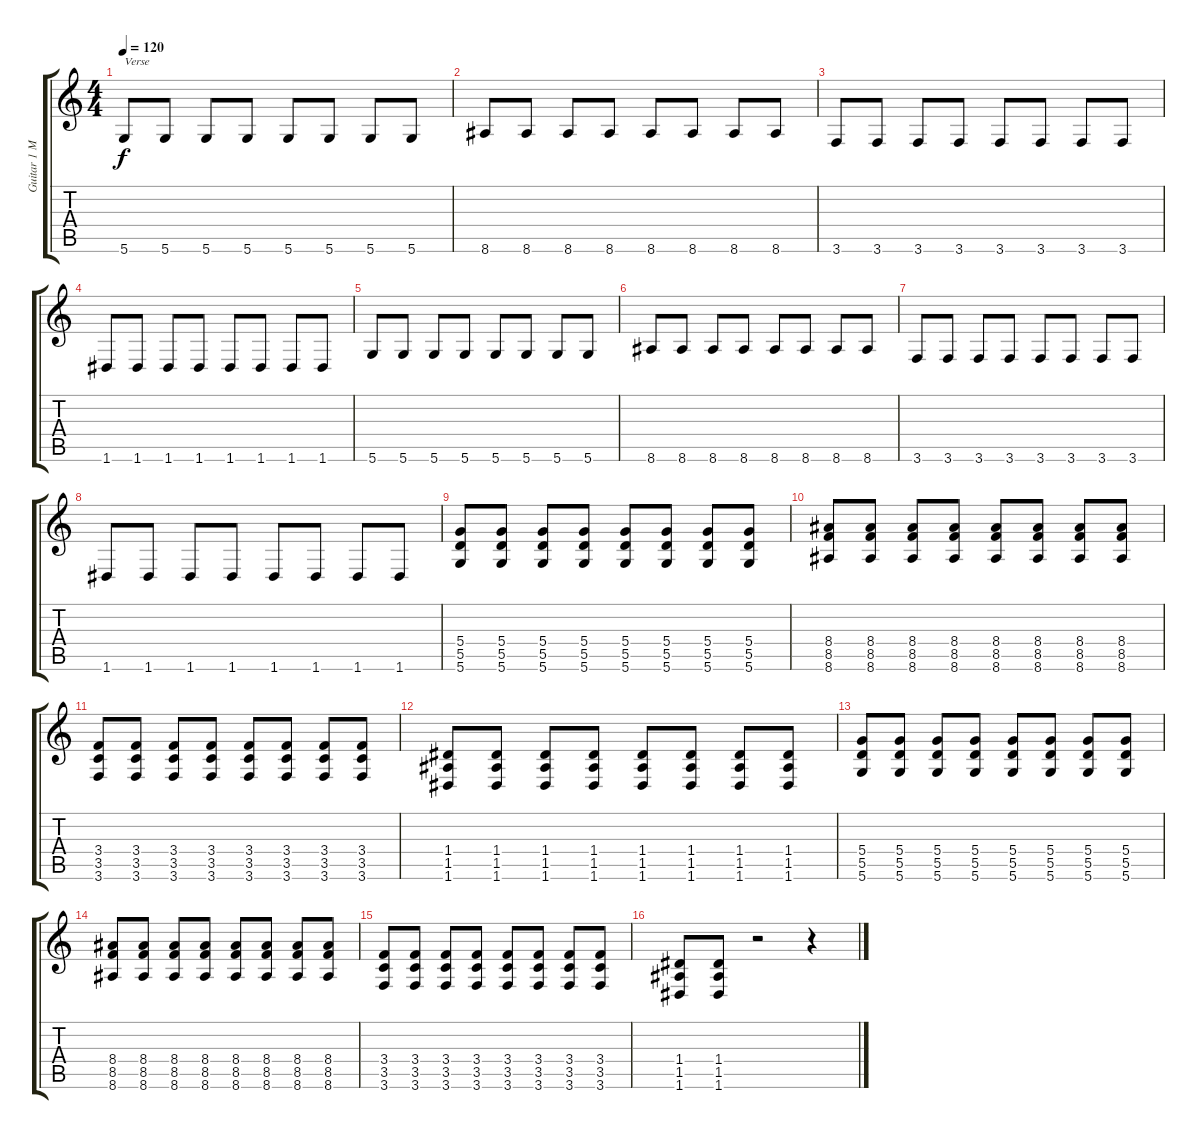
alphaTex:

\track ("Guitar 1 Muted" "Guitar 1 M") {instrument electricguitarmuted}
\staff {score tabs}
\tuning (E4 B3 G3 D3 A2 D2) {hide}
\ts (4 4)
\tempo 120
\clef g2
\ks c
5.6.8{txt "Verse" dy f} 5.6.8 5.6.8 5.6.8 5.6.8 5.6.8 5.6.8 5.6.8 |
8.6.8 8.6.8 8.6.8 8.6.8 8.6.8 8.6.8 8.6.8 8.6.8 |
3.6.8 3.6.8 3.6.8 3.6.8 3.6.8 3.6.8 3.6.8 3.6.8 |
1.6.8 1.6.8 1.6.8 1.6.8 1.6.8 1.6.8 1.6.8 1.6.8 |
5.6.8 5.6.8 5.6.8 5.6.8 5.6.8 5.6.8 5.6.8 5.6.8 |
8.6.8 8.6.8 8.6.8 8.6.8 8.6.8 8.6.8 8.6.8 8.6.8 |
3.6.8 3.6.8 3.6.8 3.6.8 3.6.8 3.6.8 3.6.8 3.6.8 |
1.6.8 1.6.8 1.6.8 1.6.8 1.6.8 1.6.8 1.6.8 1.6.8 |
(5.4 5.5 5.6).8 (5.4 5.5 5.6).8 (5.4 5.5 5.6).8 (5.4 5.5 5.6).8 (5.4 5.5 5.6).8 (5.4 5.5 5.6).8 (5.4 5.5 5.6).8 (5.4 5.5 5.6).8 |
(8.4 8.5 8.6).8 (8.4 8.5 8.6).8 (8.4 8.5 8.6).8 (8.4 8.5 8.6).8 (8.4 8.5 8.6).8 (8.4 8.5 8.6).8 (8.4 8.5 8.6).8 (8.4 8.5 8.6).8 |
(3.4 3.5 3.6).8 (3.4 3.5 3.6).8 (3.4 3.5 3.6).8 (3.4 3.5 3.6).8 (3.4 3.5 3.6).8 (3.4 3.5 3.6).8 (3.4 3.5 3.6).8 (3.4 3.5 3.6).8 |
(1.4 1.5 1.6).8 (1.4 1.5 1.6).8 (1.4 1.5 1.6).8 (1.4 1.5 1.6).8 (1.4 1.5 1.6).8 (1.4 1.5 1.6).8 (1.4 1.5 1.6).8 (1.4 1.5 1.6).8 |
(5.4 5.5 5.6).8 (5.4 5.5 5.6).8 (5.4 5.5 5.6).8 (5.4 5.5 5.6).8 (5.4 5.5 5.6).8 (5.4 5.5 5.6).8 (5.4 5.5 5.6).8 (5.4 5.5 5.6).8 |
(8.4 8.5 8.6).8 (8.4 8.5 8.6).8 (8.4 8.5 8.6).8 (8.4 8.5 8.6).8 (8.4 8.5 8.6).8 (8.4 8.5 8.6).8 (8.4 8.5 8.6).8 (8.4 8.5 8.6).8 |
(3.4 3.5 3.6).8 (3.4 3.5 3.6).8 (3.4 3.5 3.6).8 (3.4 3.5 3.6).8 (3.4 3.5 3.6).8 (3.4 3.5 3.6).8 (3.4 3.5 3.6).8 (3.4 3.5 3.6).8 |
(1.4 1.5 1.6).8 (1.4 1.5 1.6).8 r.2 r.4
